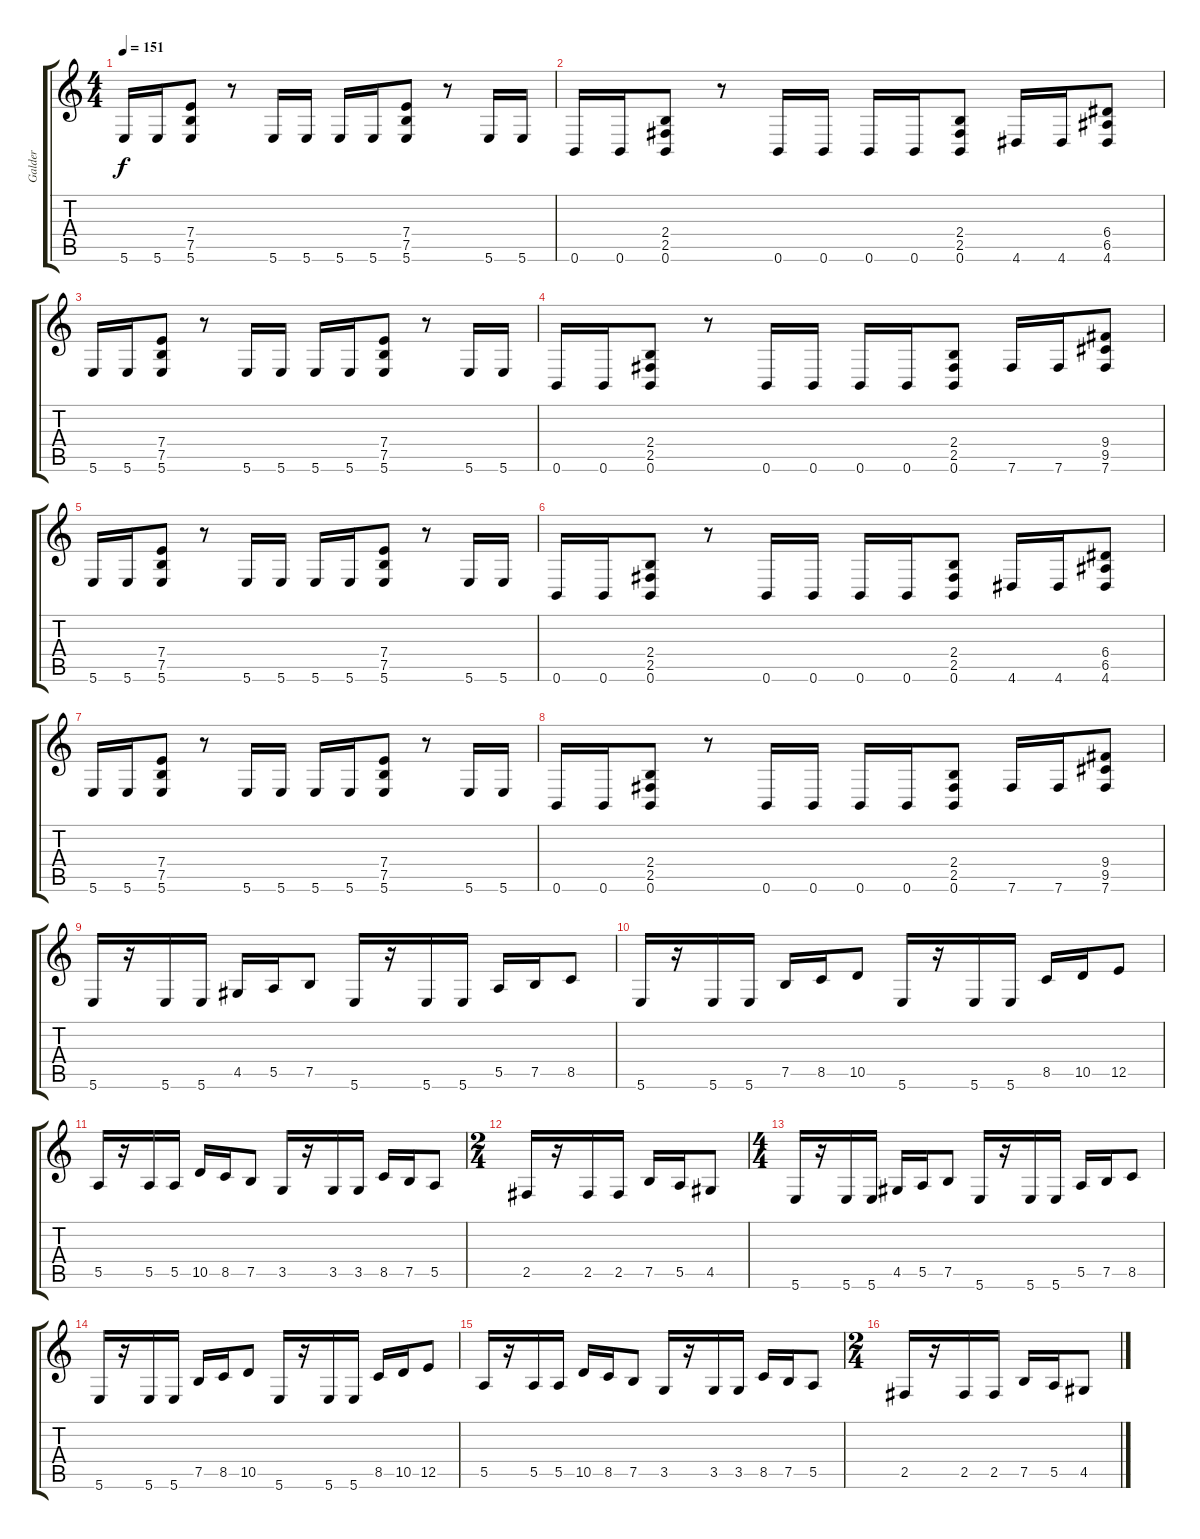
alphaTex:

\track ("Galder" "Galder") {instrument distortionguitar}
\staff {score tabs}
\tuning (B3 Gb3 D3 A2 E2 B1) {hide}
\ts (4 4)
\tempo 151
\clef g2
\ks c
5.6.16{dy f} 5.6.16 (7.4 7.5 5.6).8 r.8 5.6.16 5.6.16 5.6.16 5.6.16 (7.4 7.5 5.6).8 r.8 5.6.16 5.6.16 |
0.6.16 0.6.16 (2.4 2.5 0.6).8 r.8 0.6.16 0.6.16 0.6.16 0.6.16 (2.4 2.5 0.6).8 4.6.16 4.6.16 (6.4 6.5 4.6).8 |
5.6.16 5.6.16 (7.4 7.5 5.6).8 r.8 5.6.16 5.6.16 5.6.16 5.6.16 (7.4 7.5 5.6).8 r.8 5.6.16 5.6.16 |
0.6.16 0.6.16 (2.4 2.5 0.6).8 r.8 0.6.16 0.6.16 0.6.16 0.6.16 (2.4 2.5 0.6).8 7.6.16 7.6.16 (9.4 9.5 7.6).8 |
5.6.16 5.6.16 (7.4 7.5 5.6).8 r.8 5.6.16 5.6.16 5.6.16 5.6.16 (7.4 7.5 5.6).8 r.8 5.6.16 5.6.16 |
0.6.16 0.6.16 (2.4 2.5 0.6).8 r.8 0.6.16 0.6.16 0.6.16 0.6.16 (2.4 2.5 0.6).8 4.6.16 4.6.16 (6.4 6.5 4.6).8 |
5.6.16 5.6.16 (7.4 7.5 5.6).8 r.8 5.6.16 5.6.16 5.6.16 5.6.16 (7.4 7.5 5.6).8 r.8 5.6.16 5.6.16 |
0.6.16 0.6.16 (2.4 2.5 0.6).8 r.8 0.6.16 0.6.16 0.6.16 0.6.16 (2.4 2.5 0.6).8 7.6.16 7.6.16 (9.4 9.5 7.6).8 |
5.6.16 r.16 5.6.16 5.6.16 4.5.16 5.5.16 7.5.8 5.6.16 r.16 5.6.16 5.6.16 5.5.16 7.5.16 8.5.8 |
5.6.16 r.16 5.6.16 5.6.16 7.5.16 8.5.16 10.5.8 5.6.16 r.16 5.6.16 5.6.16 8.5.16 10.5.16 12.5.8 |
5.5.16 r.16 5.5.16 5.5.16 10.5.16 8.5.16 7.5.8 3.5.16 r.16 3.5.16 3.5.16 8.5.16 7.5.16 5.5.8 |
\ts (2 4)
2.5.16 r.16 2.5.16 2.5.16 7.5.16 5.5.16 4.5.8 |
\ts (4 4)
5.6.16 r.16 5.6.16 5.6.16 4.5.16 5.5.16 7.5.8 5.6.16 r.16 5.6.16 5.6.16 5.5.16 7.5.16 8.5.8 |
5.6.16 r.16 5.6.16 5.6.16 7.5.16 8.5.16 10.5.8 5.6.16 r.16 5.6.16 5.6.16 8.5.16 10.5.16 12.5.8 |
5.5.16 r.16 5.5.16 5.5.16 10.5.16 8.5.16 7.5.8 3.5.16 r.16 3.5.16 3.5.16 8.5.16 7.5.16 5.5.8 |
\ts (2 4)
2.5.16 r.16 2.5.16 2.5.16 7.5.16 5.5.16 4.5.8
